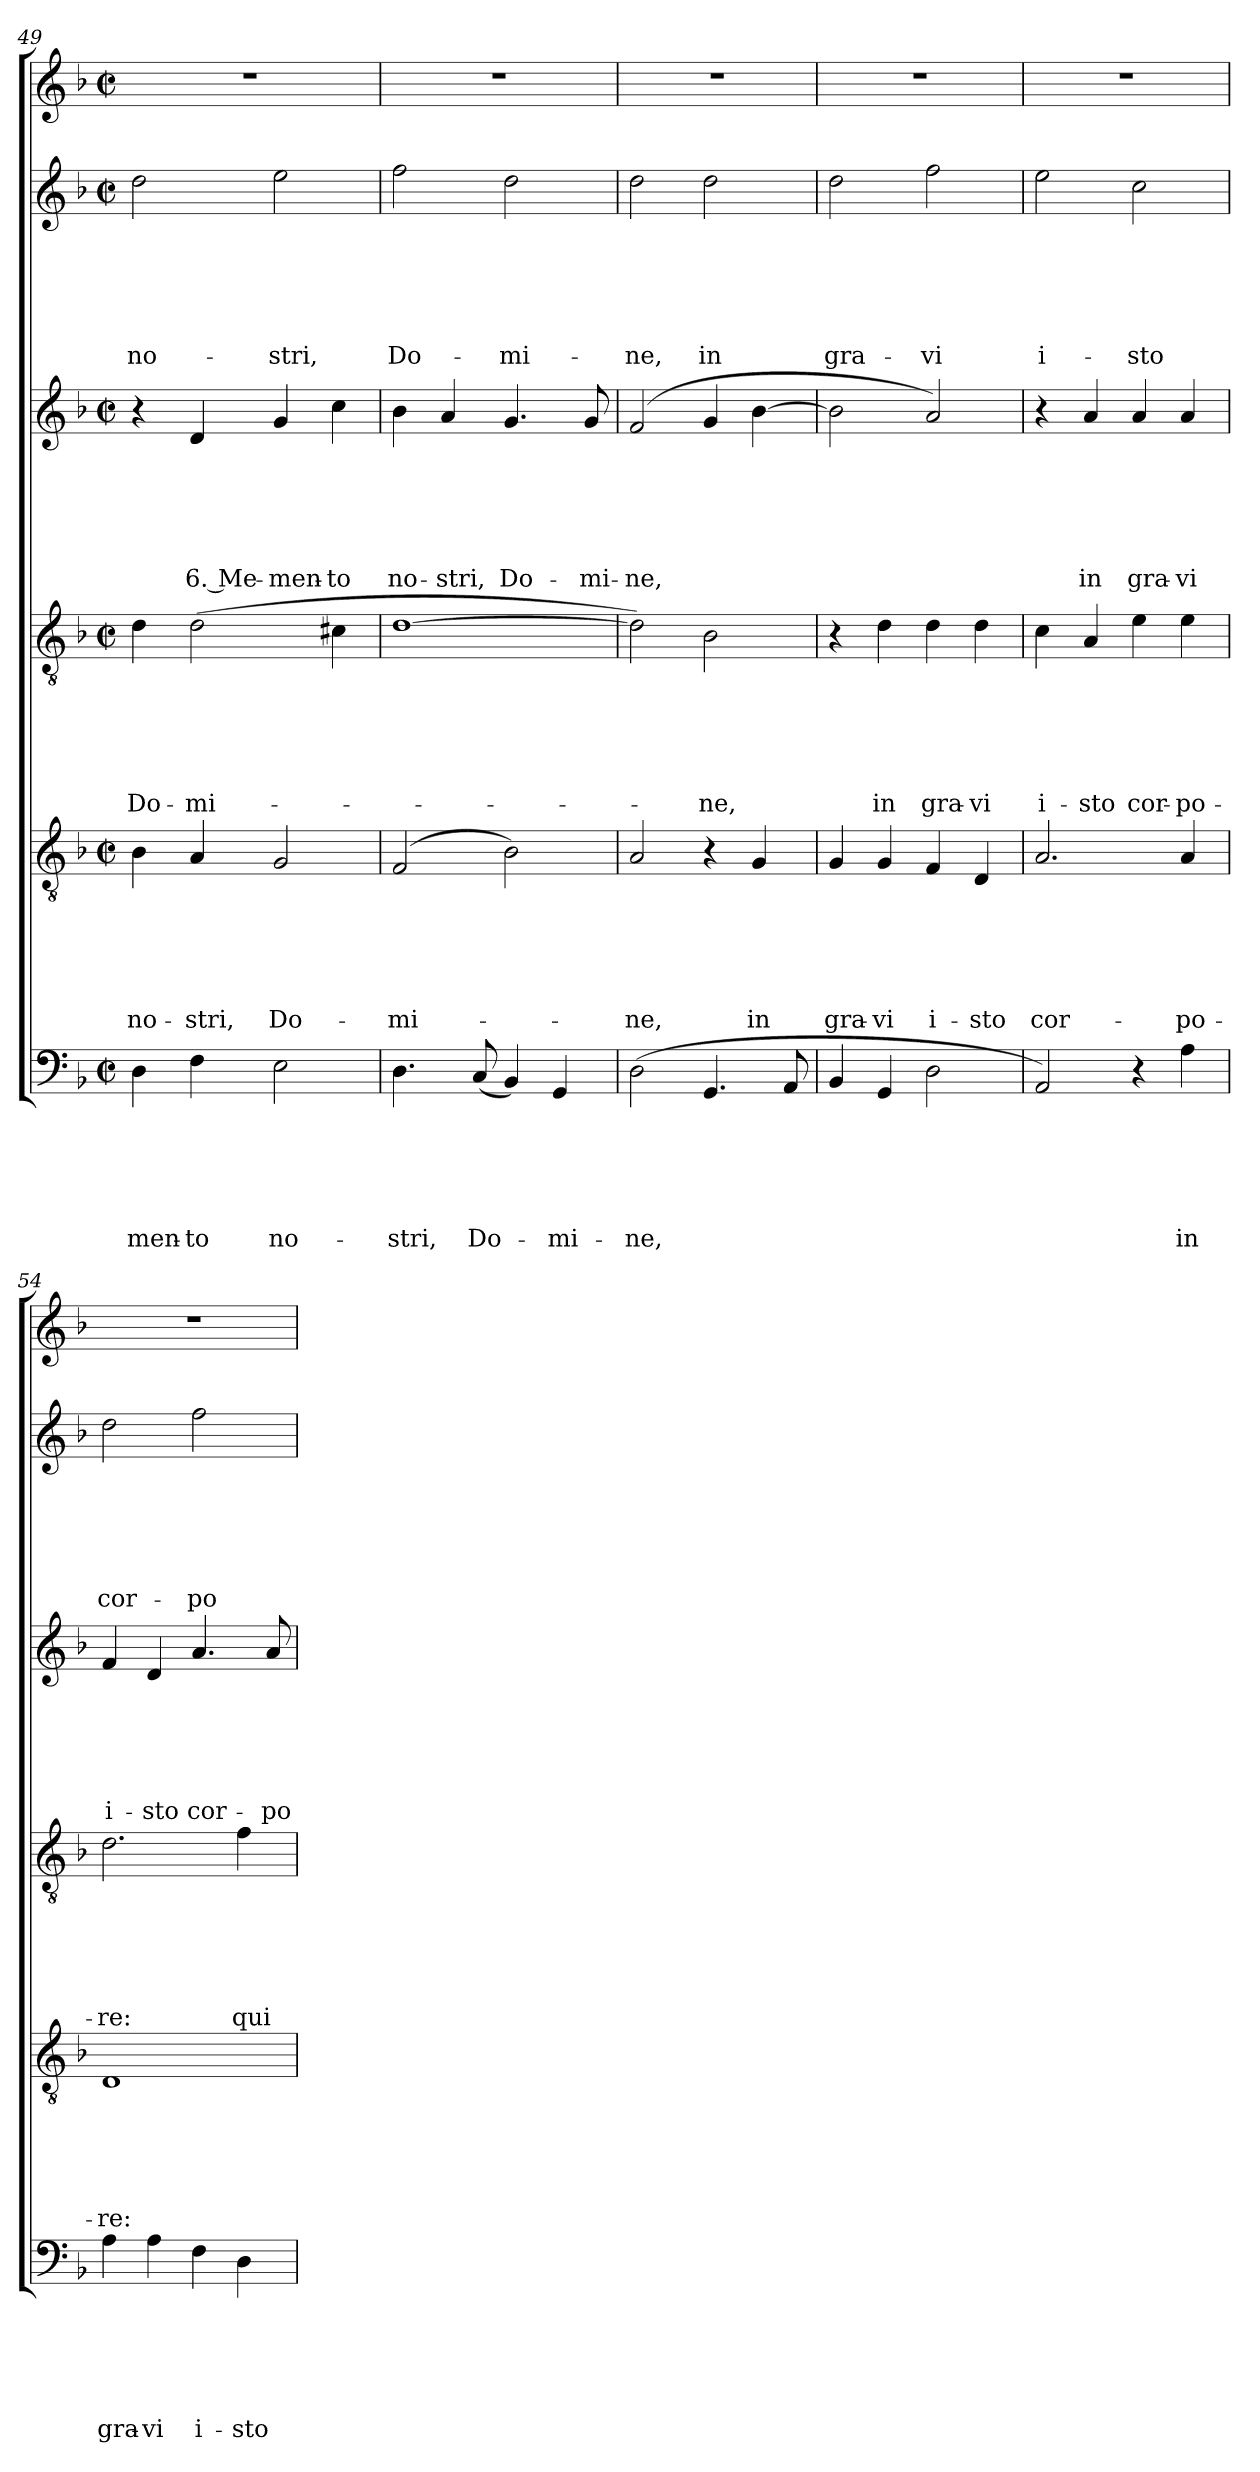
**kern	**text	**text	**text	**text	**text	**text	**kern	**text	**text	**text	**text	**text	**text	**kern	**text	**text	**text	**text	**text	**text	**kern	**text	**text	**text	**text	**text	**text	**kern	**text	**text	**text	**text	**text	**text	**kern
*part6	*part6	*part6	*part6	*part6	*part6	*part6	*part5	*part5	*part5	*part5	*part5	*part5	*part5	*part4	*part4	*part4	*part4	*part4	*part4	*part4	*part3	*part3	*part3	*part3	*part3	*part3	*part3	*part2	*part2	*part2	*part2	*part2	*part2	*part2	*part1
*staff6	*staff6	*staff6	*staff6	*staff6	*staff6	*staff6	*staff5	*staff5	*staff5	*staff5	*staff5	*staff5	*staff5	*staff4	*staff4	*staff4	*staff4	*staff4	*staff4	*staff4	*staff3	*staff3	*staff3	*staff3	*staff3	*staff3	*staff3	*staff2	*staff2	*staff2	*staff2	*staff2	*staff2	*staff2	*staff1
*clefF4	*	*	*	*	*	*	*clefGv2	*	*	*	*	*	*	*clefGv2	*	*	*	*	*	*	*clefG2	*	*	*	*	*	*	*clefG2	*	*	*	*	*	*	*clefG2
*k[b-]	*	*	*	*	*	*	*k[b-]	*	*	*	*	*	*	*k[b-]	*	*	*	*	*	*	*k[b-]	*	*	*	*	*	*	*k[b-]	*	*	*	*	*	*	*k[b-]
*d:	*	*	*	*	*	*	*d:	*	*	*	*	*	*	*d:	*	*	*	*	*	*	*d:	*	*	*	*	*	*	*d:	*	*	*	*	*	*	*d:
*M2/2	*	*	*	*	*	*	*M2/2	*	*	*	*	*	*	*M2/2	*	*	*	*	*	*	*M2/2	*	*	*	*	*	*	*M2/2	*	*	*	*	*	*	*M2/2
*met(c|)	*	*	*	*	*	*	*met(c|)	*	*	*	*	*	*	*met(c|)	*	*	*	*	*	*	*met(c|)	*	*	*	*	*	*	*met(c|)	*	*	*	*	*	*	*met(c|)
=49	=49	=49	=49	=49	=49	=49	=49	=49	=49	=49	=49	=49	=49	=49	=49	=49	=49	=49	=49	=49	=49	=49	=49	=49	=49	=49	=49	=49	=49	=49	=49	=49	=49	=49	=49
!	!	!	!	!	!	!LO:LY:b	!	!	!	!	!	!	!LO:LY:b	!	!	!	!	!	!	!LO:LY:b	!	!	!	!	!	!	!	!	!	!	!	!	!	!LO:LY:b	!
4D\	.	.	.	.	.	-men-	4B-\	.	.	.	.	.	no-	4d\	.	.	.	.	.	Do-	4r	.	.	.	.	.	.	2dd\	.	.	.	.	.	no-	1r
!	!	!	!	!	!	!LO:LY:b	!	!	!	!	!	!	!LO:LY:b	!	!	!	!	!	!	!LO:LY:b	!	!	!	!	!	!	!LO:LY:b	!	!	!	!	!	!	!	!
4F\	.	.	.	.	.	-to	4A/	.	.	.	.	.	-stri,	(>2d\	.	.	.	.	.	-mi-	4d/	.	.	.	.	.	6. Me-	.	.	.	.	.	.	.	.
!	!	!	!	!	!	!LO:LY:b	!	!	!	!	!	!	!LO:LY:b	!	!	!	!	!	!	!	!	!	!	!	!	!	!LO:LY:b	!	!	!	!	!	!	!LO:LY:b	!
2E\	.	.	.	.	.	no-	2G/	.	.	.	.	.	Do-	.	.	.	.	.	.	.	4g/	.	.	.	.	.	-men-	2ee\	.	.	.	.	.	-stri,	.
!	!	!	!	!	!	!	!	!	!	!	!	!	!	!	!	!	!	!	!	!	!	!	!	!	!	!	!LO:LY:b	!	!	!	!	!	!	!	!
.	.	.	.	.	.	.	.	.	.	.	.	.	.	4c#X\	.	.	.	.	.	.	4cc\	.	.	.	.	.	-to	.	.	.	.	.	.	.	.
=50	=50	=50	=50	=50	=50	=50	=50	=50	=50	=50	=50	=50	=50	=50	=50	=50	=50	=50	=50	=50	=50	=50	=50	=50	=50	=50	=50	=50	=50	=50	=50	=50	=50	=50	=50
!	!	!	!	!	!	!LO:LY:b	!	!	!	!	!	!	!LO:LY:b	!	!	!	!	!	!	!	!	!	!	!	!	!	!LO:LY:b	!	!	!	!	!	!	!LO:LY:b	!
4.D\	.	.	.	.	.	-stri,	(>2F/	.	.	.	.	.	-mi-	[1d	.	.	.	.	.	.	4b-\	.	.	.	.	.	no-	2ff\	.	.	.	.	.	Do-	1r
!	!	!	!	!	!	!	!	!	!	!	!	!	!	!	!	!	!	!	!	!	!	!	!	!	!	!	!LO:LY:b	!	!	!	!	!	!	!	!
.	.	.	.	.	.	.	.	.	.	.	.	.	.	.	.	.	.	.	.	.	4a/	.	.	.	.	.	-stri,	.	.	.	.	.	.	.	.
!	!	!	!	!	!	!LO:LY:b	!	!	!	!	!	!	!	!	!	!	!	!	!	!	!	!	!	!	!	!	!	!	!	!	!	!	!	!	!
(<8C/	.	.	.	.	.	Do-	.	.	.	.	.	.	.	.	.	.	.	.	.	.	.	.	.	.	.	.	.	.	.	.	.	.	.	.	.
!	!	!	!	!	!	!	!	!	!	!	!	!	!	!	!	!	!	!	!	!	!	!	!	!	!	!	!LO:LY:b	!	!	!	!	!	!	!LO:LY:b	!
4BB-/)	.	.	.	.	.	.	2B-\)	.	.	.	.	.	.	.	.	.	.	.	.	.	4.g/	.	.	.	.	.	Do-	2dd\	.	.	.	.	.	-mi-	.
!	!	!	!	!	!	!LO:LY:b	!	!	!	!	!	!	!	!	!	!	!	!	!	!	!	!	!	!	!	!	!	!	!	!	!	!	!	!	!
4GG/	.	.	.	.	.	-mi-	.	.	.	.	.	.	.	.	.	.	.	.	.	.	.	.	.	.	.	.	.	.	.	.	.	.	.	.	.
!	!	!	!	!	!	!	!	!	!	!	!	!	!	!	!	!	!	!	!	!	!	!	!	!	!	!	!LO:LY:b	!	!	!	!	!	!	!	!
.	.	.	.	.	.	.	.	.	.	.	.	.	.	.	.	.	.	.	.	.	8g/	.	.	.	.	.	-mi-	.	.	.	.	.	.	.	.
=51	=51	=51	=51	=51	=51	=51	=51	=51	=51	=51	=51	=51	=51	=51	=51	=51	=51	=51	=51	=51	=51	=51	=51	=51	=51	=51	=51	=51	=51	=51	=51	=51	=51	=51	=51
!	!	!	!	!	!	!LO:LY:b	!	!	!	!	!	!	!LO:LY:b	!	!	!	!	!	!	!	!	!	!	!	!	!	!LO:LY:b	!	!	!	!	!	!	!LO:LY:b	!
(>2D\	.	.	.	.	.	-ne,	2A/	.	.	.	.	.	-ne,	2d\])	.	.	.	.	.	.	(>2f/	.	.	.	.	.	-ne,	2dd\	.	.	.	.	.	-ne,	1r
!	!	!	!	!	!	!	!	!	!	!	!	!	!	!	!	!	!	!	!	!LO:LY:b	!	!	!	!	!	!	!	!	!	!	!	!	!	!LO:LY:b	!
4.GG/	.	.	.	.	.	.	4r	.	.	.	.	.	.	2B-\	.	.	.	.	.	-ne,	4g/	.	.	.	.	.	.	2dd\	.	.	.	.	.	in	.
!	!	!	!	!	!	!	!	!	!	!	!	!	!LO:LY:b	!	!	!	!	!	!	!	!	!	!	!	!	!	!	!	!	!	!	!	!	!	!
.	.	.	.	.	.	.	4G/	.	.	.	.	.	in	.	.	.	.	.	.	.	[4b-\	.	.	.	.	.	.	.	.	.	.	.	.	.	.
8AA/	.	.	.	.	.	.	.	.	.	.	.	.	.	.	.	.	.	.	.	.	.	.	.	.	.	.	.	.	.	.	.	.	.	.	.
=52	=52	=52	=52	=52	=52	=52	=52	=52	=52	=52	=52	=52	=52	=52	=52	=52	=52	=52	=52	=52	=52	=52	=52	=52	=52	=52	=52	=52	=52	=52	=52	=52	=52	=52	=52
!	!	!	!	!	!	!	!	!	!	!	!	!	!LO:LY:b	!	!	!	!	!	!	!	!	!	!	!	!	!	!	!	!	!	!	!	!	!LO:LY:b	!
4BB-/	.	.	.	.	.	.	4G/	.	.	.	.	.	gra-	4r	.	.	.	.	.	.	2b-\]	.	.	.	.	.	.	2dd\	.	.	.	.	.	gra-	1r
!	!	!	!	!	!	!	!	!	!	!	!	!	!LO:LY:b	!	!	!	!	!	!	!LO:LY:b	!	!	!	!	!	!	!	!	!	!	!	!	!	!	!
4GG/	.	.	.	.	.	.	4G/	.	.	.	.	.	-vi	4d\	.	.	.	.	.	in	.	.	.	.	.	.	.	.	.	.	.	.	.	.	.
!	!	!	!	!	!	!	!	!	!	!	!	!	!LO:LY:b	!	!	!	!	!	!	!LO:LY:b	!	!	!	!	!	!	!	!	!	!	!	!	!	!LO:LY:b	!
2D\	.	.	.	.	.	.	4F/	.	.	.	.	.	i-	4d\	.	.	.	.	.	gra-	2a/)	.	.	.	.	.	.	2ff\	.	.	.	.	.	-vi	.
!	!	!	!	!	!	!	!	!	!	!	!	!	!LO:LY:b	!	!	!	!	!	!	!LO:LY:b	!	!	!	!	!	!	!	!	!	!	!	!	!	!	!
.	.	.	.	.	.	.	4D/	.	.	.	.	.	-sto	4d\	.	.	.	.	.	-vi	.	.	.	.	.	.	.	.	.	.	.	.	.	.	.
!!LO:PB:g=z
=53	=53	=53	=53	=53	=53	=53	=53	=53	=53	=53	=53	=53	=53	=53	=53	=53	=53	=53	=53	=53	=53	=53	=53	=53	=53	=53	=53	=53	=53	=53	=53	=53	=53	=53	=53
!	!	!	!	!	!	!	!	!	!	!	!	!	!LO:LY:b	!	!	!	!	!	!	!LO:LY:b	!	!	!	!	!	!	!	!	!	!	!	!	!	!LO:LY:b	!
2AA/)	.	.	.	.	.	.	2.A/	.	.	.	.	.	cor-	4c\	.	.	.	.	.	i-	4r	.	.	.	.	.	.	2ee\	.	.	.	.	.	i-	1r
!	!	!	!	!	!	!	!	!	!	!	!	!	!	!	!	!	!	!	!	!LO:LY:b	!	!	!	!	!	!	!LO:LY:b	!	!	!	!	!	!	!	!
.	.	.	.	.	.	.	.	.	.	.	.	.	.	4A/	.	.	.	.	.	-sto	4a/	.	.	.	.	.	in	.	.	.	.	.	.	.	.
!	!	!	!	!	!	!	!	!	!	!	!	!	!	!	!	!	!	!	!	!LO:LY:b	!	!	!	!	!	!	!LO:LY:b	!	!	!	!	!	!	!LO:LY:b	!
4r	.	.	.	.	.	.	.	.	.	.	.	.	.	4e\	.	.	.	.	.	cor-	4a/	.	.	.	.	.	gra-	2cc\	.	.	.	.	.	-sto	.
!	!	!	!	!	!	!LO:LY:b	!	!	!	!	!	!	!LO:LY:b	!	!	!	!	!	!	!LO:LY:b	!	!	!	!	!	!	!LO:LY:b	!	!	!	!	!	!	!	!
4A\	.	.	.	.	.	in	4A/	.	.	.	.	.	-po-	4e\	.	.	.	.	.	-po-	4a/	.	.	.	.	.	-vi	.	.	.	.	.	.	.	.
=54	=54	=54	=54	=54	=54	=54	=54	=54	=54	=54	=54	=54	=54	=54	=54	=54	=54	=54	=54	=54	=54	=54	=54	=54	=54	=54	=54	=54	=54	=54	=54	=54	=54	=54	=54
!	!	!	!	!	!	!LO:LY:b	!	!	!	!	!	!	!LO:LY:b	!	!	!	!	!	!	!LO:LY:b	!	!	!	!	!	!	!LO:LY:b	!	!	!	!	!	!	!LO:LY:b	!
4A\	.	.	.	.	.	gra-	1D	.	.	.	.	.	-re:	2.d\	.	.	.	.	.	-re:	4f/	.	.	.	.	.	i-	2dd\	.	.	.	.	.	cor-	1r
!	!	!	!	!	!	!LO:LY:b	!	!	!	!	!	!	!	!	!	!	!	!	!	!	!	!	!	!	!	!	!LO:LY:b	!	!	!	!	!	!	!	!
4A\	.	.	.	.	.	-vi	.	.	.	.	.	.	.	.	.	.	.	.	.	.	4d/	.	.	.	.	.	-sto	.	.	.	.	.	.	.	.
!	!	!	!	!	!	!LO:LY:b	!	!	!	!	!	!	!	!	!	!	!	!	!	!	!	!	!	!	!	!	!LO:LY:b	!	!	!	!	!	!	!LO:LY:b	!
4F\	.	.	.	.	.	i-	.	.	.	.	.	.	.	.	.	.	.	.	.	.	4.a/	.	.	.	.	.	cor-	2ff\	.	.	.	.	.	-po-	.
!	!	!	!	!	!	!LO:LY:b	!	!	!	!	!	!	!	!	!	!	!	!	!	!LO:LY:b	!	!	!	!	!	!	!	!	!	!	!	!	!	!	!
4D\	.	.	.	.	.	-sto	.	.	.	.	.	.	.	4f\	.	.	.	.	.	qui	.	.	.	.	.	.	.	.	.	.	.	.	.	.	.
!	!	!	!	!	!	!	!	!	!	!	!	!	!	!	!	!	!	!	!	!	!	!	!	!	!	!	!LO:LY:b	!	!	!	!	!	!	!	!
.	.	.	.	.	.	.	.	.	.	.	.	.	.	.	.	.	.	.	.	.	8a/	.	.	.	.	.	-po-	.	.	.	.	.	.	.	.
=	=	=	=	=	=	=	=	=	=	=	=	=	=	=	=	=	=	=	=	=	=	=	=	=	=	=	=	=	=	=	=	=	=	=	=
*-	*-	*-	*-	*-	*-	*-	*-	*-	*-	*-	*-	*-	*-	*-	*-	*-	*-	*-	*-	*-	*-	*-	*-	*-	*-	*-	*-	*-	*-	*-	*-	*-	*-	*-	*-
